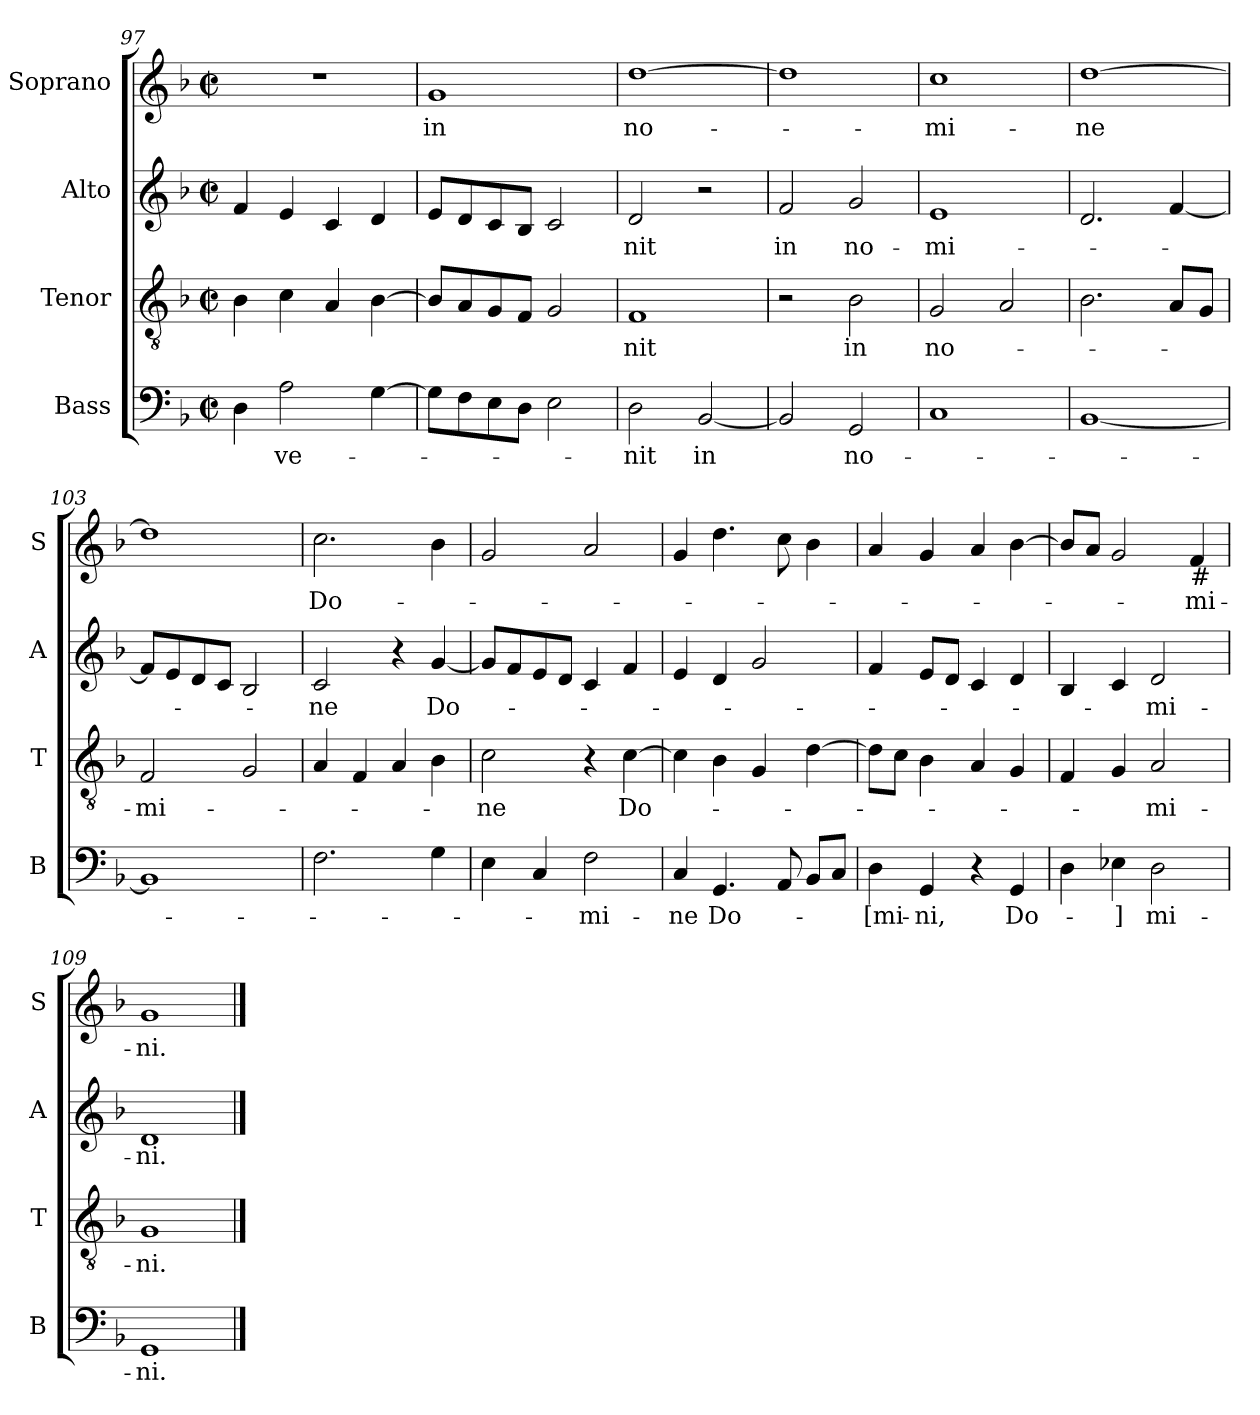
**kern	**text	**kern	**text	**kern	**text	**kern	**text
*part4	*part4	*part3	*part3	*part2	*part2	*part1	*part1
*staff4	*staff4	*staff3	*staff3	*staff2	*staff2	*staff1	*staff1
*I"Bass	*	*I"Tenor	*	*I"Alto	*	*I"Soprano	*
*I'B	*	*I'T	*	*I'A	*	*I'S	*
*clefF4	*	*clefGv2	*	*clefG2	*	*clefG2	*
*k[b-]	*	*k[b-]	*	*k[b-]	*	*k[b-]	*
*F:	*	*F:	*	*F:	*	*F:	*
*M2/2	*	*M2/2	*	*M2/2	*	*M2/2	*
*met(c|)	*	*met(c|)	*	*met(c|)	*	*met(c|)	*
=97	=97	=97	=97	=97	=97	=97	=97
4D\	.	4B-\	.	4f/	.	1r	.
2A\	ve-	4c\	.	4e/	.	.	.
.	.	4A/	.	4c/	.	.	.
[4G\	.	[4B-\	.	4d/	.	.	.
!!LO:LB:g=z
=98	=98	=98	=98	=98	=98	=98	=98
8G\L]	.	8B-/L]	.	8e/L	.	1g	in
8F\	.	8A/	.	8d/	.	.	.
8E\	.	8G/	.	8c/	.	.	.
8D\J	.	8F/J	.	8B-/J	.	.	.
2E\	.	2G/	.	2c/	.	.	.
=99	=99	=99	=99	=99	=99	=99	=99
2D\	-nit	1F	-nit	2d/	-nit	[1dd	no-
[2BB-/	in	.	.	2r	.	.	.
=100	=100	=100	=100	=100	=100	=100	=100
2BB-/]	.	2r	.	2f/	in	1dd]	.
2GG/	no-	2B-\	in	2g/	no-	.	.
=101	=101	=101	=101	=101	=101	=101	=101
1C	.	2G/	no-	1e	-mi-	1cc	-mi-
.	.	2A/	.	.	.	.	.
=102	=102	=102	=102	=102	=102	=102	=102
[1BB-	.	2.B-\	.	2.d/	.	[1dd	-ne
.	.	8A/L	.	[4f/	.	.	.
.	.	8G/J	.	.	.	.	.
=103	=103	=103	=103	=103	=103	=103	=103
1BB-]	.	2F/	-mi-	8f/L]	.	1dd]	.
.	.	.	.	8e/	.	.	.
.	.	.	.	8d/	.	.	.
.	.	.	.	8c/J	.	.	.
.	.	2G/	.	2B-/	.	.	.
!!LO:LB:g=z
=104	=104	=104	=104	=104	=104	=104	=104
2.F\	.	4A/	.	2c/	-ne	2.cc\	Do-
.	.	4F/	.	.	.	.	.
.	.	4A/	.	4r	.	.	.
4G\	.	4B-\	.	[4g/	Do-	4b-\	.
=105	=105	=105	=105	=105	=105	=105	=105
4E\	.	2c\	-ne	8g/L]	.	2g/	.
.	.	.	.	8f/	.	.	.
4C/	.	.	.	8e/	.	.	.
.	.	.	.	8d/J	.	.	.
2F\	-mi-	4r	.	4c/	.	2a/	.
.	.	[4c\	Do-	4f/	.	.	.
=106	=106	=106	=106	=106	=106	=106	=106
4C/	-ne	4c\]	.	4e/	.	4g/	.
4.GG/	Do-	4B-\	.	4d/	.	4.dd\	.
.	.	4G/	.	2g/	.	.	.
8AA/	.	.	.	.	.	8cc\	.
8BB-/L	.	[4d\	.	.	.	4b-\	.
8C/J	.	.	.	.	.	.	.
=107	=107	=107	=107	=107	=107	=107	=107
4D\	-[mi-	8d\L]	.	4f/	.	4a/	.
.	.	8c\J	.	.	.	.	.
4GG/	-ni,	4B-\	.	8e/L	.	4g/	.
.	.	.	.	8d/J	.	.	.
4r	.	4A/	.	4c/	.	4a/	.
4GG/	Do-	4G/	.	4d/	.	[4b-\	.
=108	=108	=108	=108	=108	=108	=108	=108
4D\	.	4F/	.	4B-/	.	8b-/L]	.
.	.	.	.	.	.	8a/J	.
4E-X\	-]	4G/	.	4c/	.	2g/	.
2D\	mi-	2A/	-mi-	2d/	-mi-	.	.
!	!	!	!	!	!	!LO:TX:b:t=#	!
.	.	.	.	.	.	4f/	-mi-
=109	=109	=109	=109	=109	=109	=109	=109
1GG	-ni.	1G	-ni.	1d	-ni.	1g	-ni.
==	==	==	==	==	==	==	==
*-	*-	*-	*-	*-	*-	*-	*-
